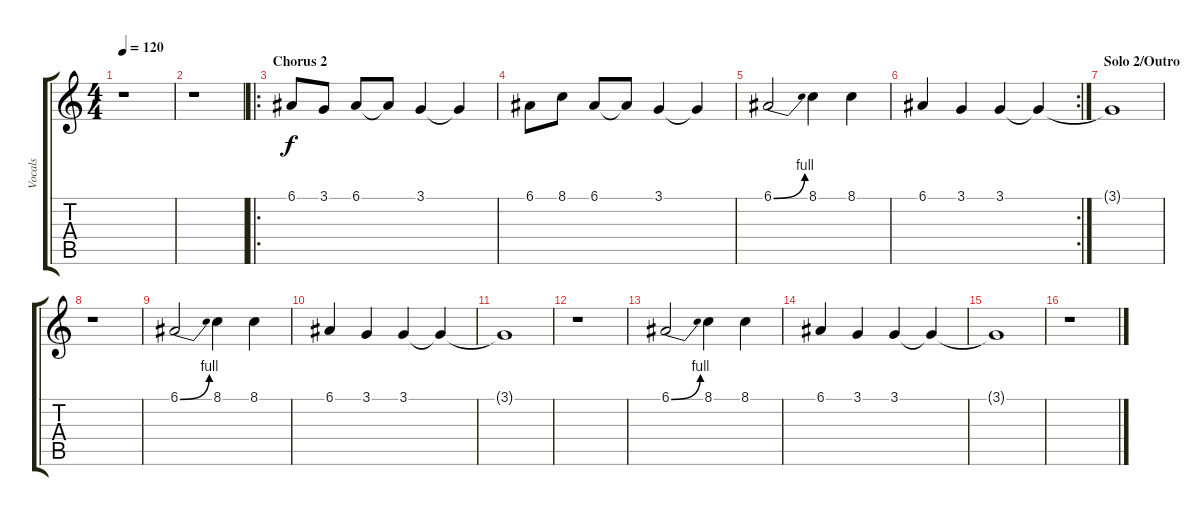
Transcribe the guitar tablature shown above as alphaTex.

\track ("Vocals" "Vocals") {instrument lead2sawtooth}
\staff {score tabs}
\tuning (E4 B3 G3 D3 A2 E2) {hide}
\ts (4 4)
\tempo 120
\clef g2
\ks c
r.1{dy f} |
r.1 |
\ro
\section ("" "Chorus 2")
6.1.8 3.1.8 6.1.8 6.1{t}.8 3.1.4 3.1{t}.4 |
6.1.8 8.1.8 6.1.8 6.1{t}.8 3.1.4 3.1{t}.4 |
6.1{be (bend 0 0 60 4)}.2 8.1.4 8.1.4 |
\rc 2
6.1.4 3.1.4 3.1.4 3.1{t}.4 |
\section ("" "Solo 2/Outro")
3.1{t}.1 |
r.1 |
6.1{be (bend 0 0 60 4)}.2 8.1.4 8.1.4 |
6.1.4 3.1.4 3.1.4 3.1{t}.4 |
3.1{t}.1 |
r.1 |
6.1{be (bend 0 0 60 4)}.2 8.1.4 8.1.4 |
6.1.4 3.1.4 3.1.4 3.1{t}.4 |
3.1{t}.1 |
r.1
